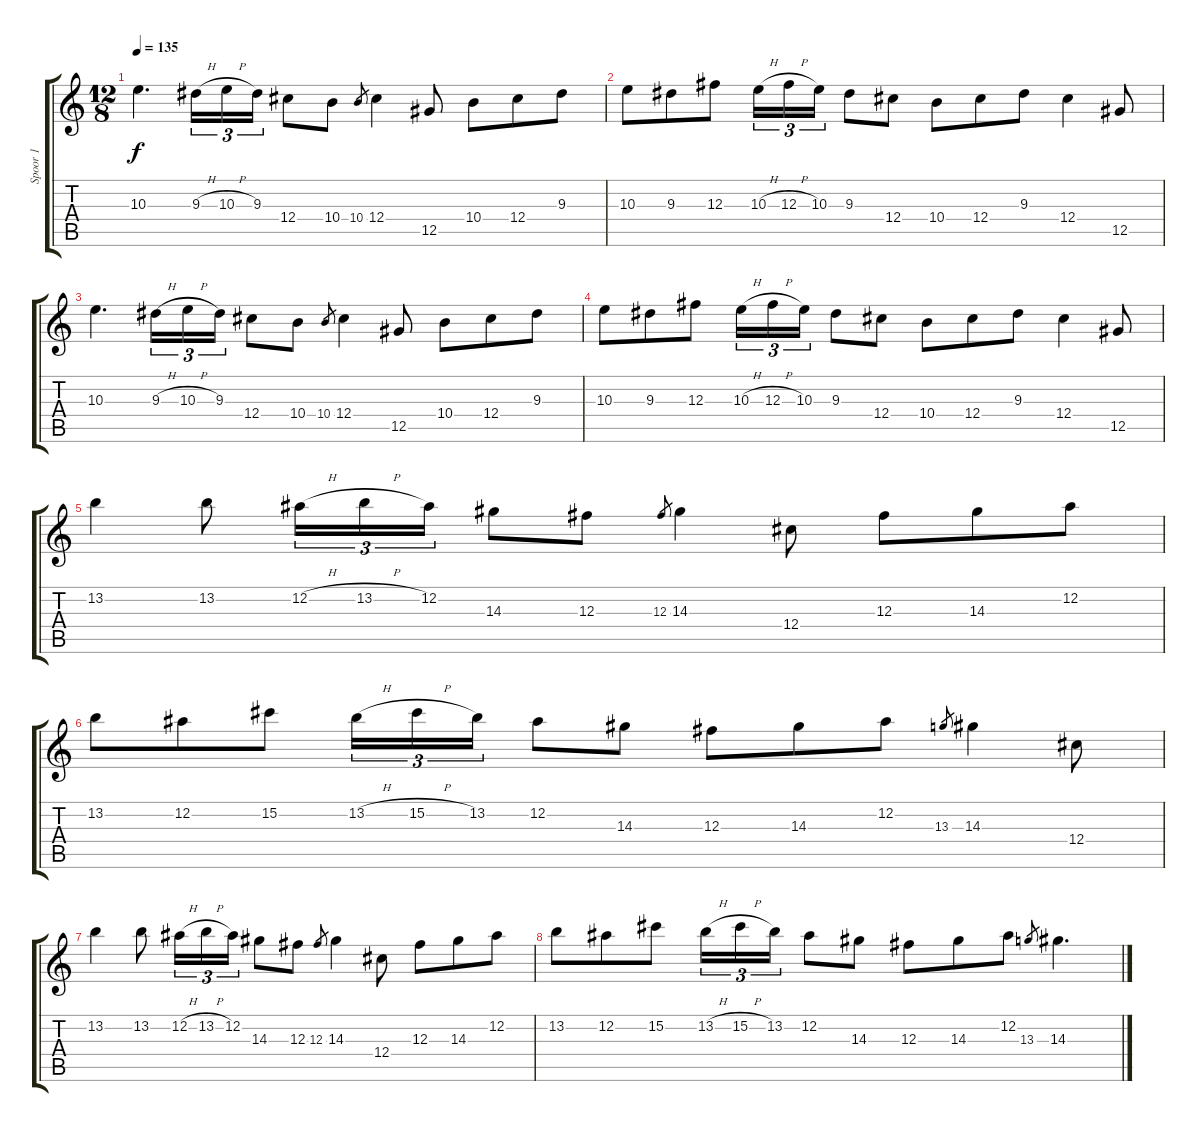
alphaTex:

\track ("Spoor 1" "Spoor 1") {instrument overdrivenguitar}
\staff {score tabs}
\tuning (Eb4 Bb3 Gb3 Db3 Ab2 Eb2) {hide}
\ts (12 8)
\tempo 135
\clef g2
\ks c
10.3.4{d dy f} 9.3{h}.16{tu (3 2)} 10.3{h}.16{tu (3 2)} 9.3.16{tu (3 2)} 12.4.8 10.4.8 10.4.8{gr} 12.4.4 12.5.8 10.4.8 12.4.8 9.3.8 |
10.3.8 9.3.8 12.3.8 10.3{h}.16{tu (3 2)} 12.3{h}.16{tu (3 2)} 10.3.16{tu (3 2)} 9.3.8 12.4.8 10.4.8 12.4.8 9.3.8 12.4.4 12.5.8 |
10.3.4{d} 9.3{h}.16{tu (3 2)} 10.3{h}.16{tu (3 2)} 9.3.16{tu (3 2)} 12.4.8 10.4.8 10.4.8{gr} 12.4.4 12.5.8 10.4.8 12.4.8 9.3.8 |
10.3.8 9.3.8 12.3.8 10.3{h}.16{tu (3 2)} 12.3{h}.16{tu (3 2)} 10.3.16{tu (3 2)} 9.3.8 12.4.8 10.4.8 12.4.8 9.3.8 12.4.4 12.5.8 |
13.2.4 13.2.8 12.2{h}.16{tu (3 2)} 13.2{h}.16{tu (3 2)} 12.2.16{tu (3 2)} 14.3.8 12.3.8 12.3.8{gr} 14.3.4 12.4.8 12.3.8 14.3.8 12.2.8 |
13.2.8 12.2.8 15.2.8 13.2{h}.16{tu (3 2)} 15.2{h}.16{tu (3 2)} 13.2.16{tu (3 2)} 12.2.8 14.3.8 12.3.8 14.3.8 12.2.8 13.3.8{gr} 14.3.4 12.4.8 |
13.2.4 13.2.8 12.2{h}.16{tu (3 2)} 13.2{h}.16{tu (3 2)} 12.2.16{tu (3 2)} 14.3.8 12.3.8 12.3.8{gr} 14.3.4 12.4.8 12.3.8 14.3.8 12.2.8 |
13.2.8 12.2.8 15.2.8 13.2{h}.16{tu (3 2)} 15.2{h}.16{tu (3 2)} 13.2.16{tu (3 2)} 12.2.8 14.3.8 12.3.8 14.3.8 12.2.8 13.3.8{gr} 14.3.4{d}
